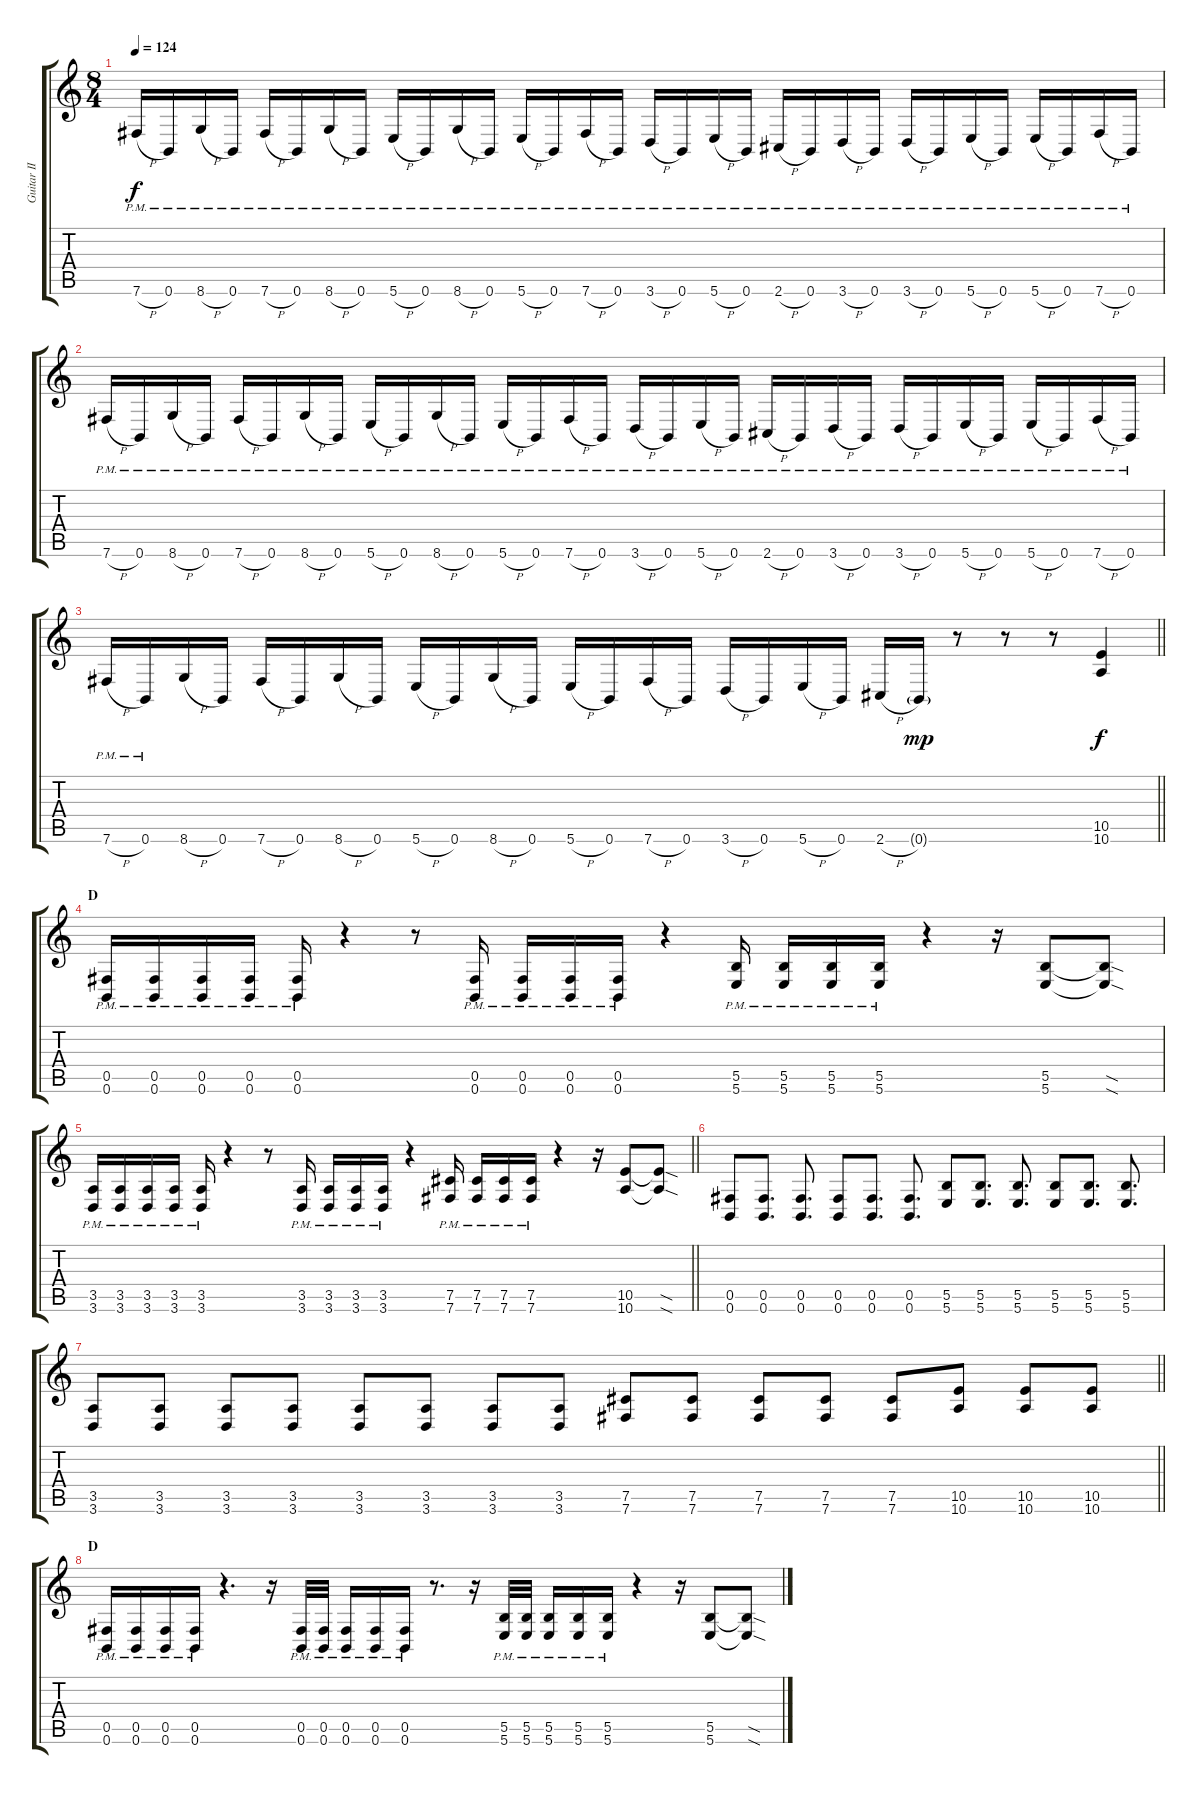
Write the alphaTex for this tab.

\track ("Guitar II" "Guitar II") {instrument distortionguitar}
\staff {score tabs}
\tuning (Db4 Ab3 E3 B2 Gb2 B1) {hide}
\ts (8 4)
\tempo 124
\clef g2
\ks c
7.6{h pm}.16{dy f} 0.6{pm}.16 8.6{h pm}.16 0.6{pm}.16 7.6{h pm}.16 0.6{pm}.16 8.6{h pm}.16 0.6{pm}.16 5.6{h pm}.16 0.6{pm}.16 8.6{h pm}.16 0.6{pm}.16 5.6{h pm}.16 0.6{pm}.16 7.6{h pm}.16 0.6{pm}.16 3.6{h pm}.16 0.6{pm}.16 5.6{h pm}.16 0.6{pm}.16 2.6{h pm}.16 0.6{pm}.16 3.6{h pm}.16 0.6{pm}.16 3.6{h pm}.16 0.6{pm}.16 5.6{h pm}.16 0.6{pm}.16 5.6{h pm}.16 0.6{pm}.16 7.6{h pm}.16 0.6{pm}.16 |
7.6{h pm}.16 0.6{pm}.16 8.6{h pm}.16 0.6{pm}.16 7.6{h pm}.16 0.6{pm}.16 8.6{h pm}.16 0.6{pm}.16 5.6{h pm}.16 0.6{pm}.16 8.6{h pm}.16 0.6{pm}.16 5.6{h pm}.16 0.6{pm}.16 7.6{h pm}.16 0.6{pm}.16 3.6{h pm}.16 0.6{pm}.16 5.6{h pm}.16 0.6{pm}.16 2.6{h pm}.16 0.6{pm}.16 3.6{h pm}.16 0.6{pm}.16 3.6{h pm}.16 0.6{pm}.16 5.6{h pm}.16 0.6{pm}.16 5.6{h pm}.16 0.6{pm}.16 7.6{h pm}.16 0.6{pm}.16 |
\barLineRight lightlight
7.6{h pm}.16 0.6{pm}.16 8.6{h}.16 0.6.16 7.6{h}.16 0.6.16 8.6{h}.16 0.6.16 5.6{h}.16 0.6.16 8.6{h}.16 0.6.16 5.6{h}.16 0.6.16 7.6{h}.16 0.6.16 3.6{h}.16 0.6.16 5.6{h}.16 0.6.16 2.6{h}.16 0.6{g}.16{dy mp} r.8 r.8 r.8 (10.5 10.6).4{dy f} |
\section ("" "D")
(0.5{pm} 0.6{pm}).16 (0.5{pm} 0.6{pm}).16 (0.5{pm} 0.6{pm}).16 (0.5{pm} 0.6{pm}).16 (0.5{pm} 0.6{pm}).16 r.4 r.8 (0.5{pm} 0.6{pm}).16 (0.5{pm} 0.6{pm}).16 (0.5{pm} 0.6{pm}).16 (0.5{pm} 0.6{pm}).16 r.4 (5.5{pm} 5.6{pm}).16 (5.5{pm} 5.6{pm}).16 (5.5{pm} 5.6{pm}).16 (5.5{pm} 5.6{pm}).16 r.4 r.16 (5.5 5.6).8 (5.5{sod t} 5.6{sod t}).8 |
\barLineRight lightlight
(3.5{pm} 3.6{pm}).16 (3.5{pm} 3.6{pm}).16 (3.5{pm} 3.6{pm}).16 (3.5{pm} 3.6{pm}).16 (3.5{pm} 3.6{pm}).16 r.4 r.8 (3.5{pm} 3.6{pm}).16 (3.5{pm} 3.6{pm}).16 (3.5{pm} 3.6{pm}).16 (3.5{pm} 3.6{pm}).16 r.4 (7.5{pm} 7.6{pm}).16 (7.5{pm} 7.6{pm}).16 (7.5{pm} 7.6{pm}).16 (7.5{pm} 7.6{pm}).16 r.4 r.16 (10.5 10.6).8 (10.5{sod t} 10.6{sod t}).8 |
(0.5 0.6).8 (0.5 0.6).8{d} (0.5 0.6).8{d} (0.5 0.6).8 (0.5 0.6).8{d} (0.5 0.6).8{d} (5.5 5.6).8 (5.5 5.6).8{d} (5.5 5.6).8{d} (5.5 5.6).8 (5.5 5.6).8{d} (5.5 5.6).8{d} |
\barLineRight lightlight
(3.5 3.6).8 (3.5 3.6).8 (3.5 3.6).8 (3.5 3.6).8 (3.5 3.6).8 (3.5 3.6).8 (3.5 3.6).8 (3.5 3.6).8 (7.5 7.6).8 (7.5 7.6).8 (7.5 7.6).8 (7.5 7.6).8 (7.5 7.6).8 (10.5 10.6).8 (10.5 10.6).8 (10.5 10.6).8 |
\section ("" "D")
(0.5{pm} 0.6{pm}).16 (0.5{pm} 0.6{pm}).16 (0.5{pm} 0.6{pm}).16 (0.5{pm} 0.6{pm}).16 r.4{d} r.16 (0.5{pm} 0.6{pm}).32 (0.5{pm} 0.6{pm}).32 (0.5{pm} 0.6{pm}).16 (0.5{pm} 0.6{pm}).16 (0.5{pm} 0.6{pm}).16 r.8{d} r.16 (5.5{pm} 5.6{pm}).32 (5.5{pm} 5.6{pm}).32 (5.5{pm} 5.6{pm}).16 (5.5{pm} 5.6{pm}).16 (5.5{pm} 5.6{pm}).16 r.4 r.16 (5.5 5.6).8 (5.5{sod t} 5.6{sod t}).8
